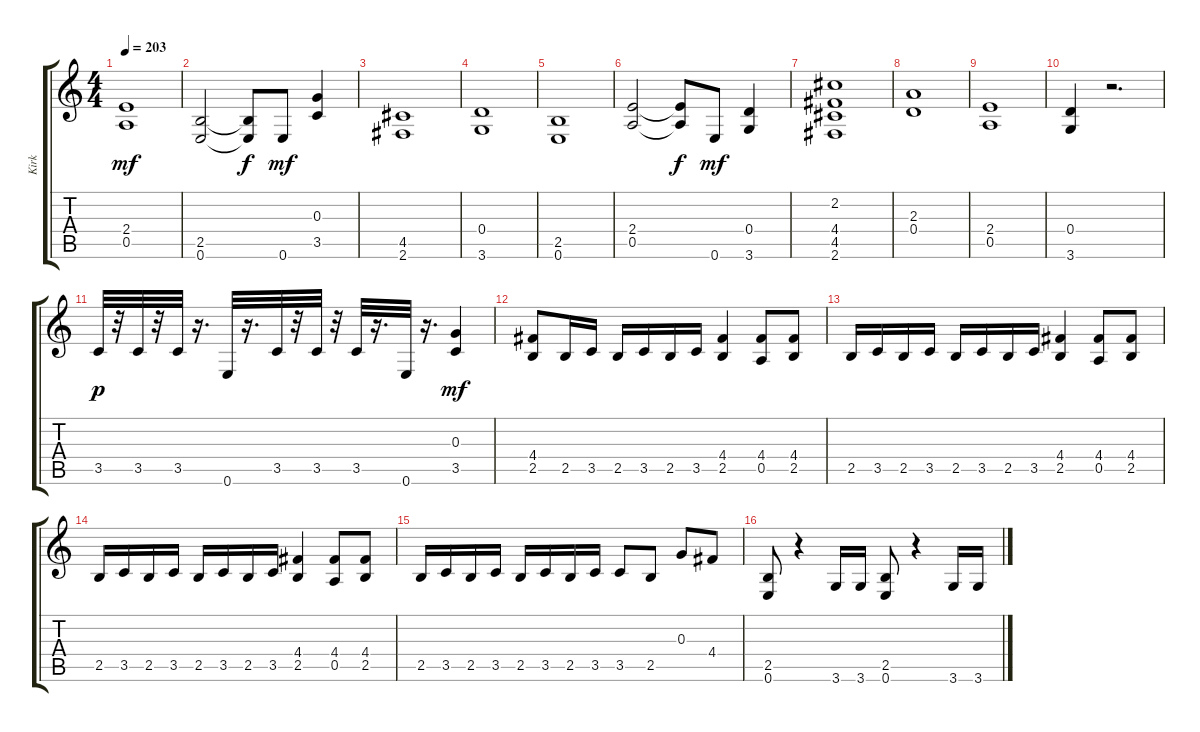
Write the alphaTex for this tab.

\track ("Kirk" "Kirk") {instrument distortionguitar}
\staff {score tabs}
\tuning (E4 B3 G3 D3 A2 E2) {hide}
\ts (4 4)
\tempo 203
\clef g2
\ks c
(2.4 0.5).1{dy mf} |
(2.5 0.6).2 (2.5{t} 0.6{t}).8{dy f} 0.6.8{dy mf} (0.3 3.5).4 |
(4.5 2.6).1 |
(0.4 3.6).1 |
(2.5 0.6).1 |
(2.4 0.5).2 (2.4{t} 0.5{t}).8{dy f} 0.6.8{dy mf} (0.4 3.6).4 |
(2.2 4.4 4.5 2.6).1 |
(2.3 0.4).1 |
(2.4 0.5).1 |
(0.4 3.6).4 r.2{d} |
3.5.32{dy p} r.32 3.5.32 r.32 3.5.32 r.16{d} 0.6.32 r.16{d} 3.5.32 r.32 3.5.32 r.32 3.5.32 r.16{d} 0.6.32 r.16{d} (0.3 3.5).4{dy mf} |
(4.4 2.5).8 2.5.16 3.5.16 2.5.16 3.5.16 2.5.16 3.5.16 (4.4 2.5).4 (4.4 0.5).8 (4.4 2.5).8 |
2.5.16 3.5.16 2.5.16 3.5.16 2.5.16 3.5.16 2.5.16 3.5.16 (4.4 2.5).4 (4.4 0.5).8 (4.4 2.5).8 |
2.5.16 3.5.16 2.5.16 3.5.16 2.5.16 3.5.16 2.5.16 3.5.16 (4.4 2.5).4 (4.4 0.5).8 (4.4 2.5).8 |
2.5.16 3.5.16 2.5.16 3.5.16 2.5.16 3.5.16 2.5.16 3.5.16 3.5.8 2.5.8 0.3.8 4.4.8 |
(2.5 0.6).8 r.4 3.6.16 3.6.16 (2.5 0.6).8 r.4 3.6.16 3.6.16
